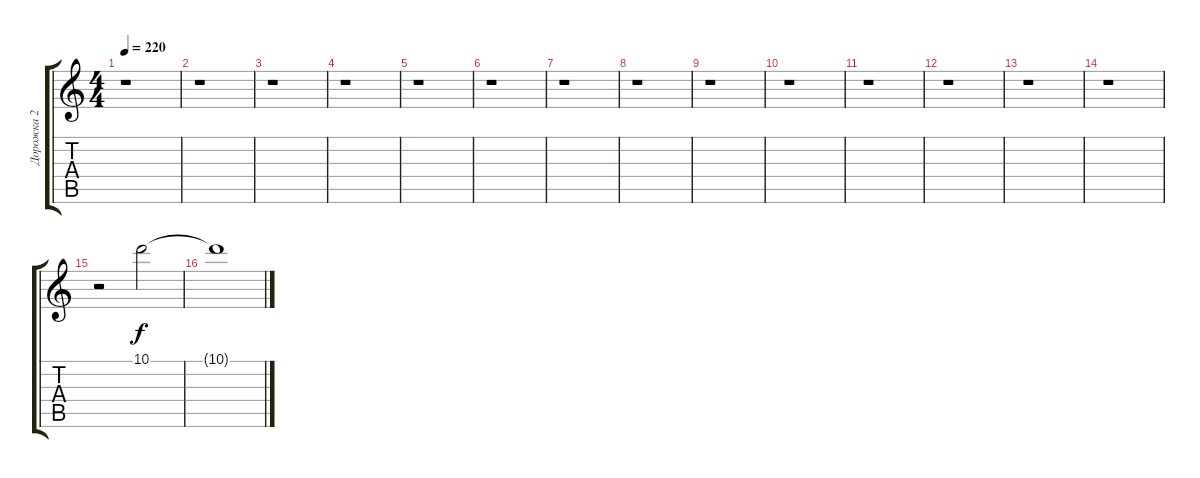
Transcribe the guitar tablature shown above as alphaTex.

\track ("Дорожка 2" "Дорожка 2") {instrument distortionguitar}
\staff {score tabs}
\tuning (E4 B3 G3 D3 A2 E2) {hide}
\ts (4 4)
\tempo 220
\clef g2
\ks c
r.1{dy f} |
r.1 |
r.1 |
r.1 |
r.1 |
r.1 |
r.1 |
r.1 |
r.1 |
r.1 |
r.1 |
r.1 |
r.1 |
r.1 |
r.2 10.1.2{volume 0} |
10.1{t}.1
